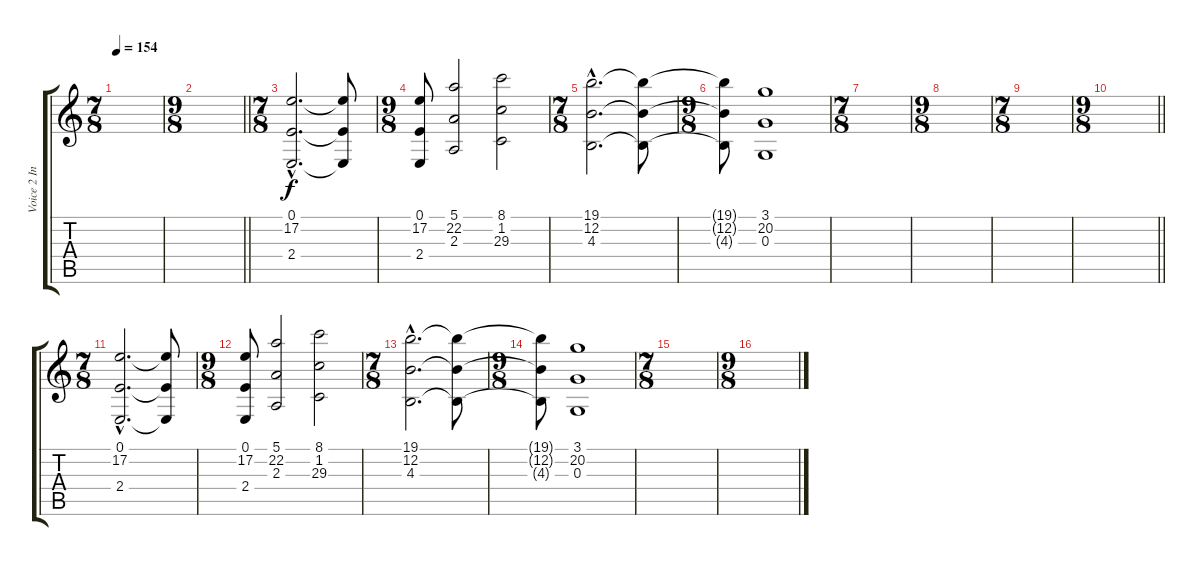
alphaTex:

\track ("Voice 2 Indian 2" "Voice 2 In") {instrument voiceoohs}
\staff {score tabs}
\tuning (E4 B3 G3 D3 A2 E2) {hide}
\ts (7 8)
\tempo 154
\clef g2
\ks c
|
\ts (9 8)
\barLineRight lightlight
|
\ts (7 8)
(0.1{hac} 17.2{hac} 2.4{hac}).2{d volume 16} (0.1{t} 17.2{t} 2.4{t}).8 |
\ts (9 8)
(0.1 17.2 2.4).8 (5.1 22.2 2.3).2 (8.1 1.2 29.3).2 |
\ts (7 8)
(19.1{hac} 12.2{hac} 4.3{hac}).2{d} (19.1{t} 12.2{t} 4.3{t}).8 |
\ts (9 8)
(19.1{t} 12.2{t} 4.3{t}).8 (3.1 20.2 0.3).1 |
\ts (7 8)
|
\ts (9 8)
|
\ts (7 8)
|
\ts (9 8)
\barLineRight lightlight
|
\ts (7 8)
(0.1{hac} 17.2{hac} 2.4{hac}).2{d volume 16} (0.1{t} 17.2{t} 2.4{t}).8 |
\ts (9 8)
(0.1 17.2 2.4).8 (5.1 22.2 2.3).2 (8.1 1.2 29.3).2 |
\ts (7 8)
(19.1{hac} 12.2{hac} 4.3{hac}).2{d} (19.1{t} 12.2{t} 4.3{t}).8 |
\ts (9 8)
(19.1{t} 12.2{t} 4.3{t}).8 (3.1 20.2 0.3).1 |
\ts (7 8)
|
\ts (9 8)
